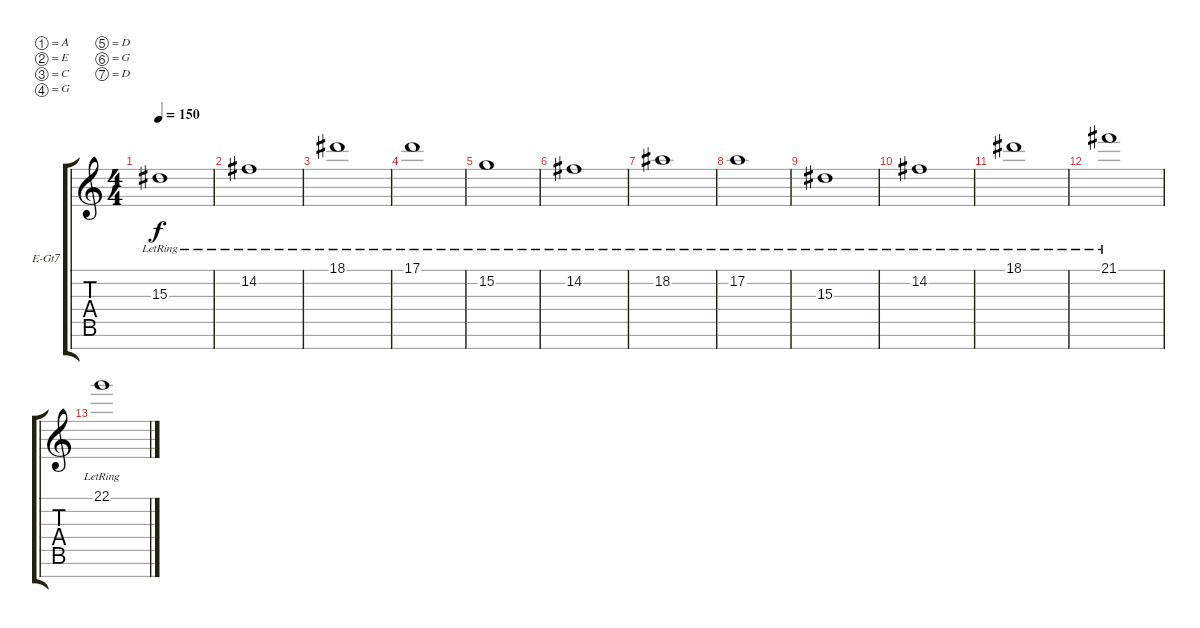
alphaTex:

\defaultSystemsLayout 4
\bracketExtendMode groupsimilarinstruments
\firstSystemTrackNameOrientation horizontal
\otherSystemsTrackNameOrientation horizontal
\track ("Electric Guitar" "E-Gt7") {instrument electricguitarclean}
\staff {score tabs}
\tuning (A3 E3 C3 G2 D2 G1 D1)
\ts (4 4)
\tempo 150
\clef g2
\ks c
15.3{lr}.1{dy f} |
14.2{lr}.1 |
18.1{lr}.1 |
17.1{lr}.1 |
15.2{lr}.1 |
14.2{lr}.1 |
18.2{lr}.1 |
17.2{lr}.1 |
15.3{lr}.1 |
14.2{lr}.1 |
18.1{lr}.1 |
21.1{lr}.1 |
22.1{lr}.1
